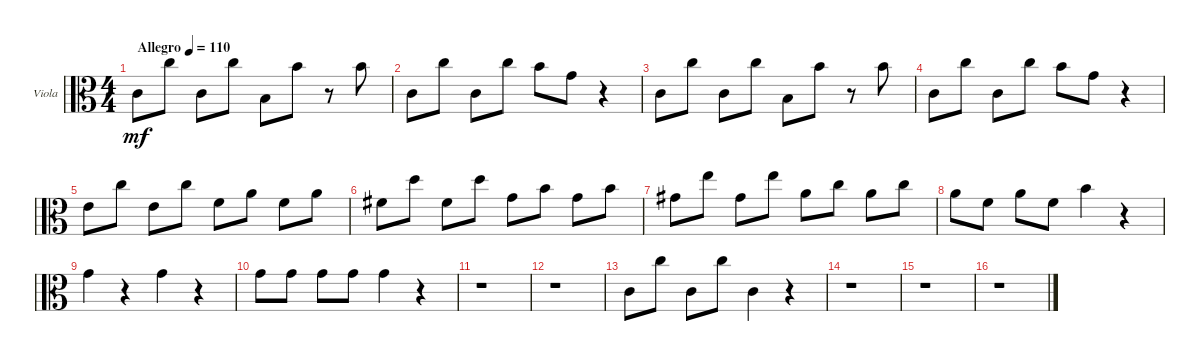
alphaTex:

\defaultSystemsLayout 4
\bracketExtendMode groupsimilarinstruments
\firstSystemTrackNameOrientation horizontal
\otherSystemsTrackNameOrientation horizontal
\track ("Viola" "Viola") {instrument viola}
\staff {score}
\tuning (A4 D4 G3 C3)
\ts (4 4)
\tempo (110 "Allegro")
\clef c3
\scale
0.487395
\ks c
5.3.8{dy mf instrument viola} 3.1.8 5.3.8 3.1.8 4.3.8 2.1.8 r.8 2.1.8 |
\scale
0.256303 5.3.8 3.1.8 5.3.8 3.1.8 2.1.8 5.2.8 r.4 |
\scale
0.256303 5.3.8 3.1.8 5.3.8 3.1.8 4.3.8 2.1.8 r.8 2.1.8 |
\scale
0.333333 5.3.8 3.1.8 5.3.8 3.1.8 2.1.8 5.2.8 r.4 |
\scale
0.333333 2.2.8 3.1.8 2.2.8 3.1.8 3.2.8 7.2.8 3.2.8 7.2.8 |
\scale
0.333333 4.2.8 12.2.8 11.3.8 12.2.8 12.3.8 9.2.8 12.3.8 9.2.8 |
\scale
0.333333 13.3.8 14.2.8 13.3.8 14.2.8 14.3.8 17.3.8 0.1.8 3.1.8 |
\scale
0.333333 0.1.8 3.2.8 0.1.8 3.2.8 2.1.4 r.4 |
\scale
0.333333 5.2.4 r.4 5.2.4 r.4 |
\scale
0.333333 5.2.8 5.2.8 5.2.8 5.2.8 5.2.4 r.4 |
\scale
0.333333 r.1 |
\scale
0.333333 r.1 |
\scale
0.333333 5.3.8 3.1.8 5.3.8 3.1.8 5.3.4 r.4 |
\scale
0.333333 r.1 |
\scale
0.333333 r.1 |
\scale
0.333333 r.1
